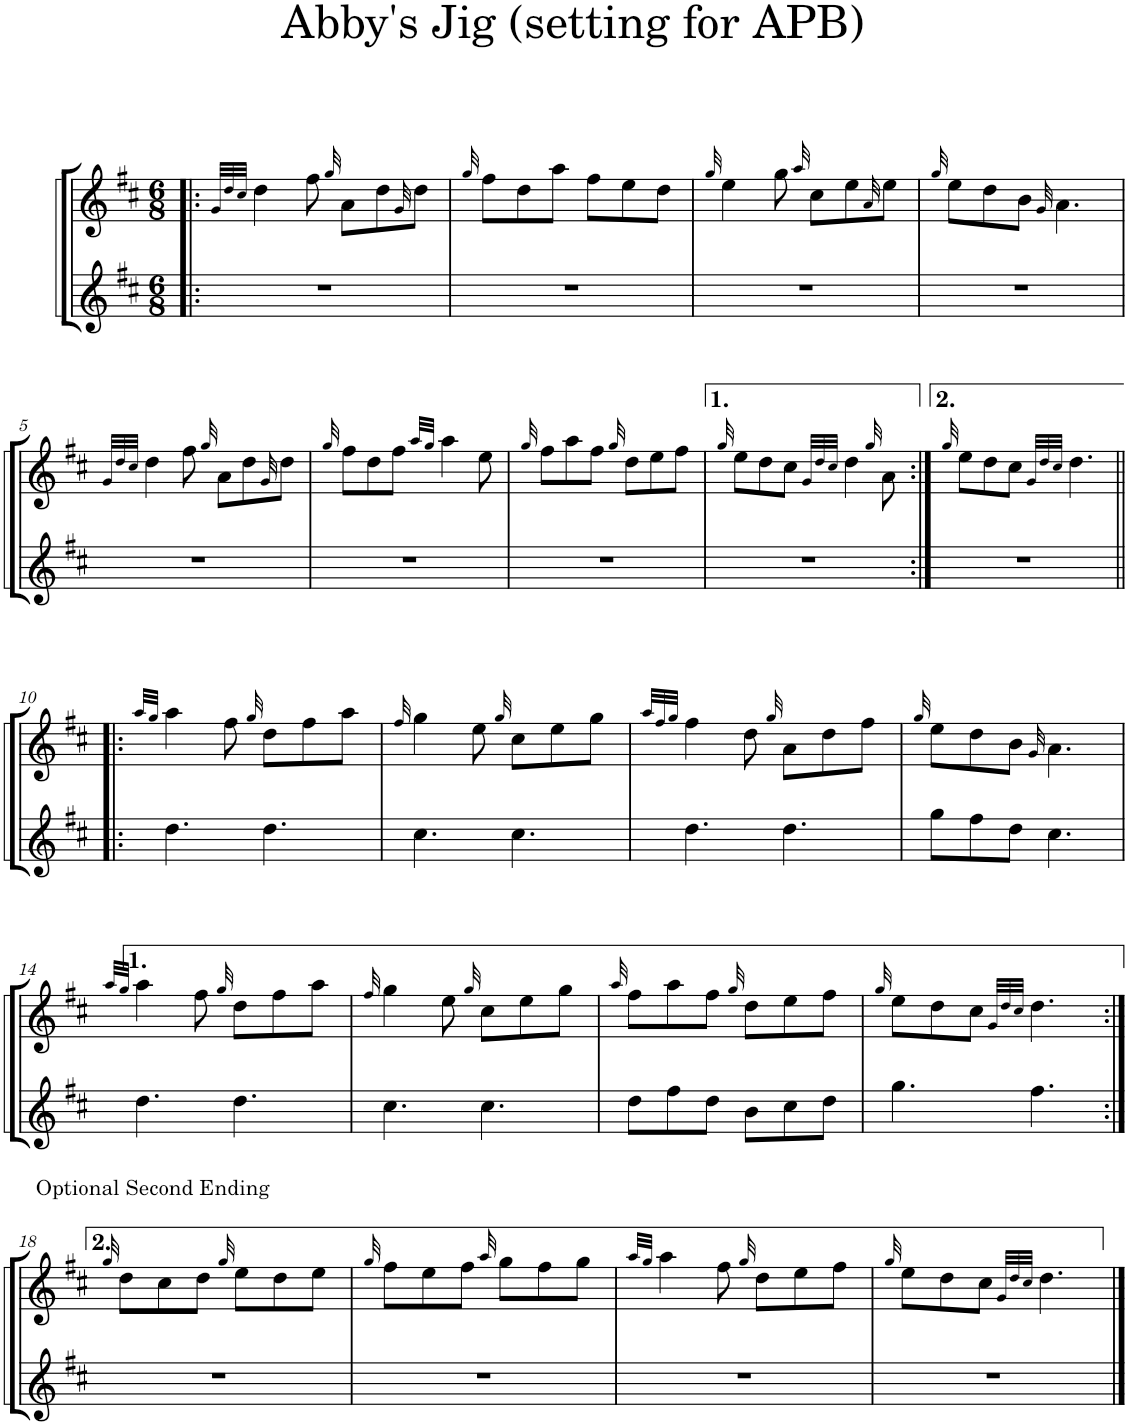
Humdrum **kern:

**kern	**kern
*part2	*part1
*staff2	*staff1
*I"Oboe 2	*I"Oboe
*I'Ob	*I'Ob
*clefG2	*clefG2
*k[f#c#]	*k[f#c#]
*M6/8	*M6/8
=1!|:	=1!|:
.	32qg/LLL
.	32qdd/
.	32qcc#/JJJ
2.r	4dd\
.	8ff#\
.	32qgg/
.	8a\L
.	8dd\
.	32qg/
.	8dd\J
=2	=2
.	32qgg/
2.r	8ff#\L
.	8dd\
.	8aa\J
.	8ff#\L
.	8ee\
.	8dd\J
=3	=3
.	32qgg/
2.r	4ee\
.	8gg\
.	32qaa/
.	8cc#\L
.	8ee\
.	32qa/
.	8ee\J
=4	=4
.	32qgg/
2.r	8ee\L
.	8dd\
.	8b\J
.	32qg/
.	4.a\
!!LO:LB:g=z
=5	=5
.	32qg/LLL
.	32qdd/
.	32qcc#/JJJ
2.r	4dd\
.	8ff#\
.	32qgg/
.	8a\L
.	8dd\
.	32qg/
.	8dd\J
=6	=6
.	32qgg/
2.r	8ff#\L
.	8dd\
.	8ff#\J
.	32qaa/LLL
.	32qgg/JJJ
.	4aa\
.	8ee\
=7	=7
.	32qgg/
2.r	8ff#\L
.	8aa\
.	8ff#\J
.	32qgg/
.	8dd\L
.	8ee\
.	8ff#\J
=8	=8
.	32qgg/
2.r	8ee\L
.	8dd\
.	8cc#\J
.	32qg/LLL
.	32qdd/
.	32qcc#/JJJ
.	4dd\
.	32qgg/
.	8a\
=9:|!	=9:|!
.	32qgg/
2.r	8ee\L
.	8dd\
.	8cc#\J
.	32qg/LLL
.	32qdd/
.	32qcc#/JJJ
.	4.dd\
!!LO:LB:g=z
=10!|:	=10!|:
.	32qaa/LLL
.	32qgg/JJJ
4.dd\	4aa\
.	8ff#\
.	32qgg/
4.dd\	8dd\L
.	8ff#\
.	8aa\J
=11	=11
.	32qff#/
4.cc#\	4gg\
.	8ee\
.	32qgg/
4.cc#\	8cc#\L
.	8ee\
.	8gg\J
=12	=12
.	32qaa/LLL
.	32qff#/
.	32qgg/JJJ
4.dd\	4ff#\
.	8dd\
.	32qgg/
4.dd\	8a\L
.	8dd\
.	8ff#\J
=13	=13
.	32qgg/
8gg\L	8ee\L
8ff#\	8dd\
8dd\J	8b\J
.	32qg/
4.cc#\	4.a\
!!LO:LB:g=z
=14	=14
.	32qaa/LLL
.	32qgg/JJJ
4.dd\	4aa\
.	8ff#\
.	32qgg/
4.dd\	8dd\L
.	8ff#\
.	8aa\J
=15	=15
.	32qff#/
4.cc#\	4gg\
.	8ee\
.	32qgg/
4.cc#\	8cc#\L
.	8ee\
.	8gg\J
=16	=16
.	32qaa/
8dd\L	8ff#\L
8ff#\	8aa\
8dd\J	8ff#\J
.	32qgg/
8b\L	8dd\L
8cc#\	8ee\
8dd\J	8ff#\J
=17	=17
.	32qgg/
4.gg\	8ee\L
.	8dd\
.	8cc#\J
.	32qg/LLL
.	32qdd/
.	32qcc#/JJJ
4.ff#\	4.dd\
!!LO:LB:g=z
=18:|!	=18:|!
.	32qgg/
!	!LO:TX:a:t=Optional Second Ending
2.r	8dd\L
.	8cc#\
.	8dd\J
.	32qgg/
.	8ee\L
.	8dd\
.	8ee\J
=19	=19
.	32qgg/
2.r	8ff#\L
.	8ee\
.	8ff#\J
.	32qaa/
.	8gg\L
.	8ff#\
.	8gg\J
=20	=20
.	32qaa/LLL
.	32qgg/JJJ
2.r	4aa\
.	8ff#\
.	32qgg/
.	8dd\L
.	8ee\
.	8ff#\J
=21	=21
.	32qgg/
2.r	8ee\L
.	8dd\
.	8cc#\J
.	32qg/LLL
.	32qdd/
.	32qcc#/JJJ
.	4.dd\
==	==
*-	*-
